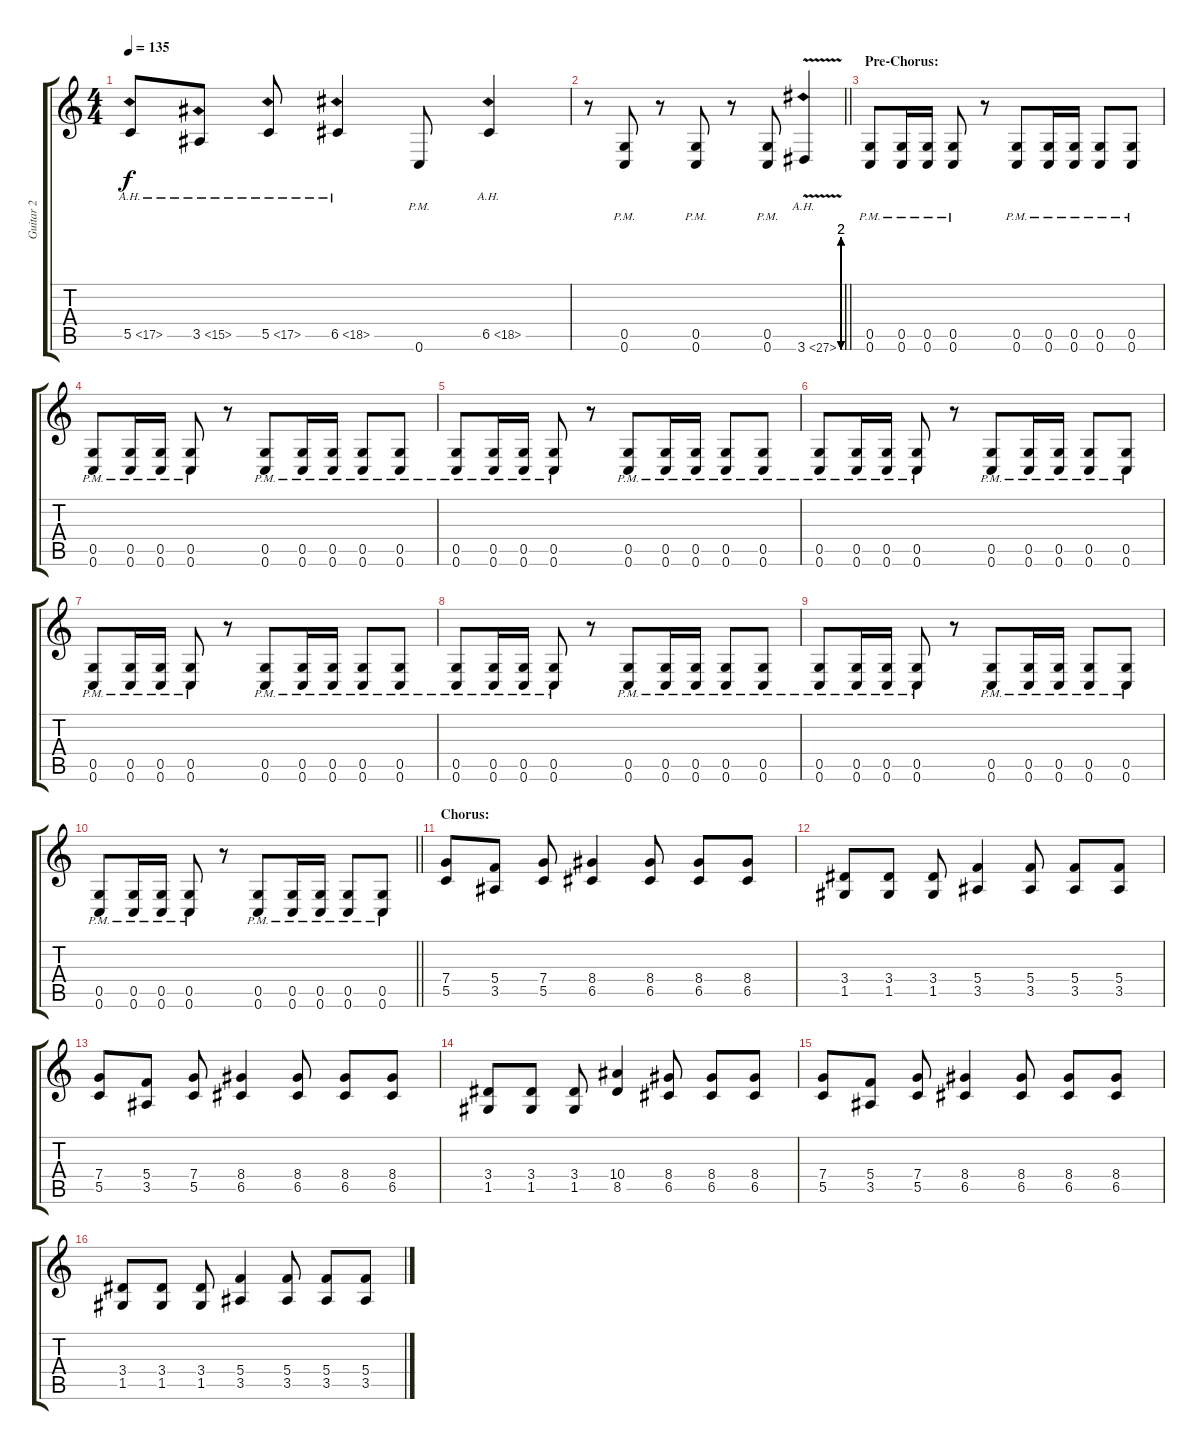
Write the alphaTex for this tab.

\track ("Guitar 2" "Guitar 2") {instrument distortionguitar}
\staff {score tabs}
\tuning (D4 A3 F3 C3 G2 C2) {hide}
\ts (4 4)
\tempo 135
\clef g2
\ks c
5.5{ah 12}.8{dy f} 3.5{ah 12}.8 5.5{ah 12}.8 6.5{ah 12}.4 0.6{pm}.8 6.5{ah 12}.4 |
\barLineRight lightlight
r.8 (0.5{pm} 0.6{pm}).8 r.8 (0.5{pm} 0.6{pm}).8 r.8 (0.5{pm} 0.6{pm}).8 3.6{be (custom 0 0 15 0 25 8 40 0 45 8 60 0) ah 24 v}.4 |
\section ("" "Pre-Chorus:")
(0.5{pm} 0.6{pm}).8 (0.5{pm} 0.6{pm}).16 (0.5{pm} 0.6{pm}).16 (0.5{pm} 0.6{pm}).8 r.8 (0.5{pm} 0.6{pm}).8 (0.5{pm} 0.6{pm}).16 (0.5{pm} 0.6{pm}).16 (0.5{pm} 0.6{pm}).8 (0.5{pm} 0.6{pm}).8 |
(0.5{pm} 0.6{pm}).8 (0.5{pm} 0.6{pm}).16 (0.5{pm} 0.6{pm}).16 (0.5{pm} 0.6{pm}).8 r.8 (0.5{pm} 0.6{pm}).8 (0.5{pm} 0.6{pm}).16 (0.5{pm} 0.6{pm}).16 (0.5{pm} 0.6{pm}).8 (0.5{pm} 0.6{pm}).8 |
(0.5{pm} 0.6{pm}).8 (0.5{pm} 0.6{pm}).16 (0.5{pm} 0.6{pm}).16 (0.5{pm} 0.6{pm}).8 r.8 (0.5{pm} 0.6{pm}).8 (0.5{pm} 0.6{pm}).16 (0.5{pm} 0.6{pm}).16 (0.5{pm} 0.6{pm}).8 (0.5{pm} 0.6{pm}).8 |
(0.5{pm} 0.6{pm}).8 (0.5{pm} 0.6{pm}).16 (0.5{pm} 0.6{pm}).16 (0.5{pm} 0.6{pm}).8 r.8 (0.5{pm} 0.6{pm}).8 (0.5{pm} 0.6{pm}).16 (0.5{pm} 0.6{pm}).16 (0.5{pm} 0.6{pm}).8 (0.5{pm} 0.6{pm}).8 |
(0.5{pm} 0.6{pm}).8 (0.5{pm} 0.6{pm}).16 (0.5{pm} 0.6{pm}).16 (0.5{pm} 0.6{pm}).8 r.8 (0.5{pm} 0.6{pm}).8 (0.5{pm} 0.6{pm}).16 (0.5{pm} 0.6{pm}).16 (0.5{pm} 0.6{pm}).8 (0.5{pm} 0.6{pm}).8 |
(0.5{pm} 0.6{pm}).8 (0.5{pm} 0.6{pm}).16 (0.5{pm} 0.6{pm}).16 (0.5{pm} 0.6{pm}).8 r.8 (0.5{pm} 0.6{pm}).8 (0.5{pm} 0.6{pm}).16 (0.5{pm} 0.6{pm}).16 (0.5{pm} 0.6{pm}).8 (0.5{pm} 0.6{pm}).8 |
(0.5{pm} 0.6{pm}).8 (0.5{pm} 0.6{pm}).16 (0.5{pm} 0.6{pm}).16 (0.5{pm} 0.6{pm}).8 r.8 (0.5{pm} 0.6{pm}).8 (0.5{pm} 0.6{pm}).16 (0.5{pm} 0.6{pm}).16 (0.5{pm} 0.6{pm}).8 (0.5{pm} 0.6{pm}).8 |
\barLineRight lightlight
(0.5{pm} 0.6{pm}).8 (0.5{pm} 0.6{pm}).16 (0.5{pm} 0.6{pm}).16 (0.5{pm} 0.6{pm}).8 r.8 (0.5{pm} 0.6{pm}).8 (0.5{pm} 0.6{pm}).16 (0.5{pm} 0.6{pm}).16 (0.5{pm} 0.6{pm}).8 (0.5{pm} 0.6{pm}).8 |
\section ("" "Chorus:")
(7.4 5.5).8 (5.4 3.5).8 (7.4 5.5).8 (8.4 6.5).4 (8.4 6.5).8 (8.4 6.5).8 (8.4 6.5).8 |
(3.4 1.5).8 (3.4 1.5).8 (3.4 1.5).8 (5.4 3.5).4 (5.4 3.5).8 (5.4 3.5).8 (5.4 3.5).8 |
(7.4 5.5).8 (5.4 3.5).8 (7.4 5.5).8 (8.4 6.5).4 (8.4 6.5).8 (8.4 6.5).8 (8.4 6.5).8 |
(3.4 1.5).8 (3.4 1.5).8 (3.4 1.5).8 (10.4 8.5).4 (8.4 6.5).8 (8.4 6.5).8 (8.4 6.5).8 |
(7.4 5.5).8 (5.4 3.5).8 (7.4 5.5).8 (8.4 6.5).4 (8.4 6.5).8 (8.4 6.5).8 (8.4 6.5).8 |
(3.4 1.5).8 (3.4 1.5).8 (3.4 1.5).8 (5.4 3.5).4 (5.4 3.5).8 (5.4 3.5).8 (5.4 3.5).8
